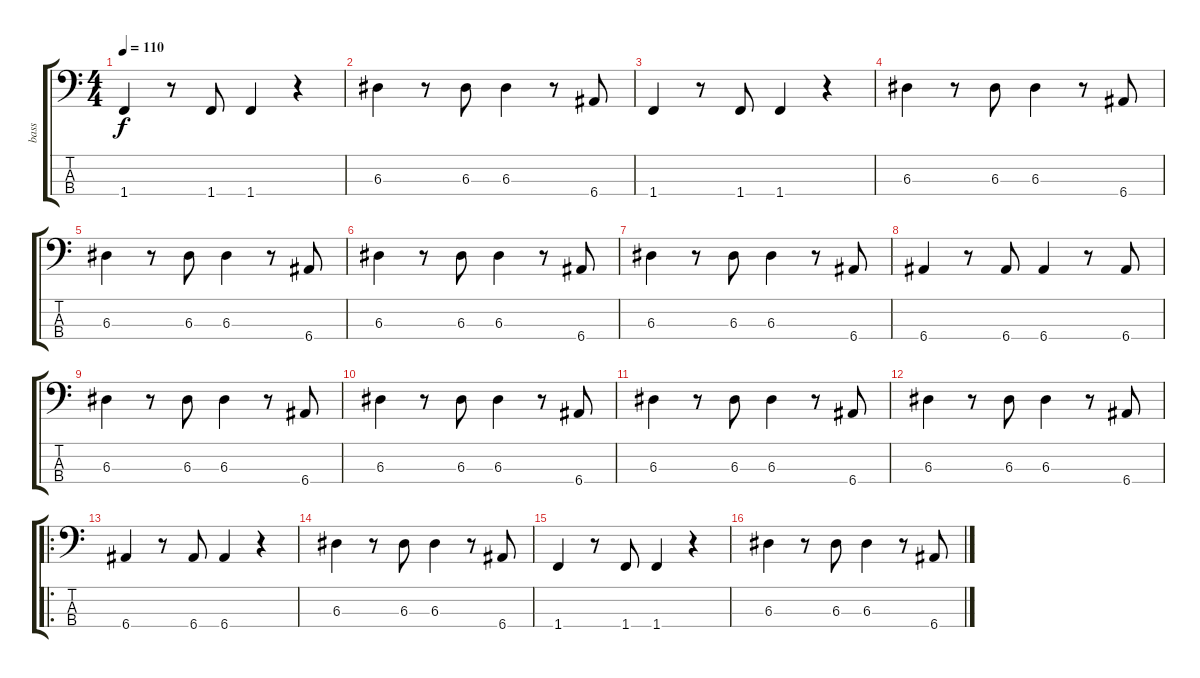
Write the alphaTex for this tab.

\track ("bass" "bass") {instrument electricbassfinger}
\staff {score tabs}
\tuning (G2 D2 A1 E1) {hide}
\ts (4 4)
\tempo 110
\clef f4
\ks c
1.4.4{dy f} r.8 1.4.8 1.4.4 r.4 |
6.3.4 r.8 6.3.8 6.3.4 r.8 6.4.8 |
1.4.4 r.8 1.4.8 1.4.4 r.4 |
6.3.4 r.8 6.3.8 6.3.4 r.8 6.4.8 |
6.3.4 r.8 6.3.8 6.3.4 r.8 6.4.8 |
6.3.4 r.8 6.3.8 6.3.4 r.8 6.4.8 |
6.3.4 r.8 6.3.8 6.3.4 r.8 6.4.8 |
6.4.4 r.8 6.4.8 6.4.4 r.8 6.4.8 |
6.3.4 r.8 6.3.8 6.3.4 r.8 6.4.8 |
6.3.4 r.8 6.3.8 6.3.4 r.8 6.4.8 |
6.3.4 r.8 6.3.8 6.3.4 r.8 6.4.8 |
6.3.4 r.8 6.3.8 6.3.4 r.8 6.4.8 |
\ro
6.4.4 r.8 6.4.8 6.4.4 r.4 |
6.3.4 r.8 6.3.8 6.3.4 r.8 6.4.8 |
1.4.4 r.8 1.4.8 1.4.4 r.4 |
6.3.4 r.8 6.3.8 6.3.4 r.8 6.4.8
